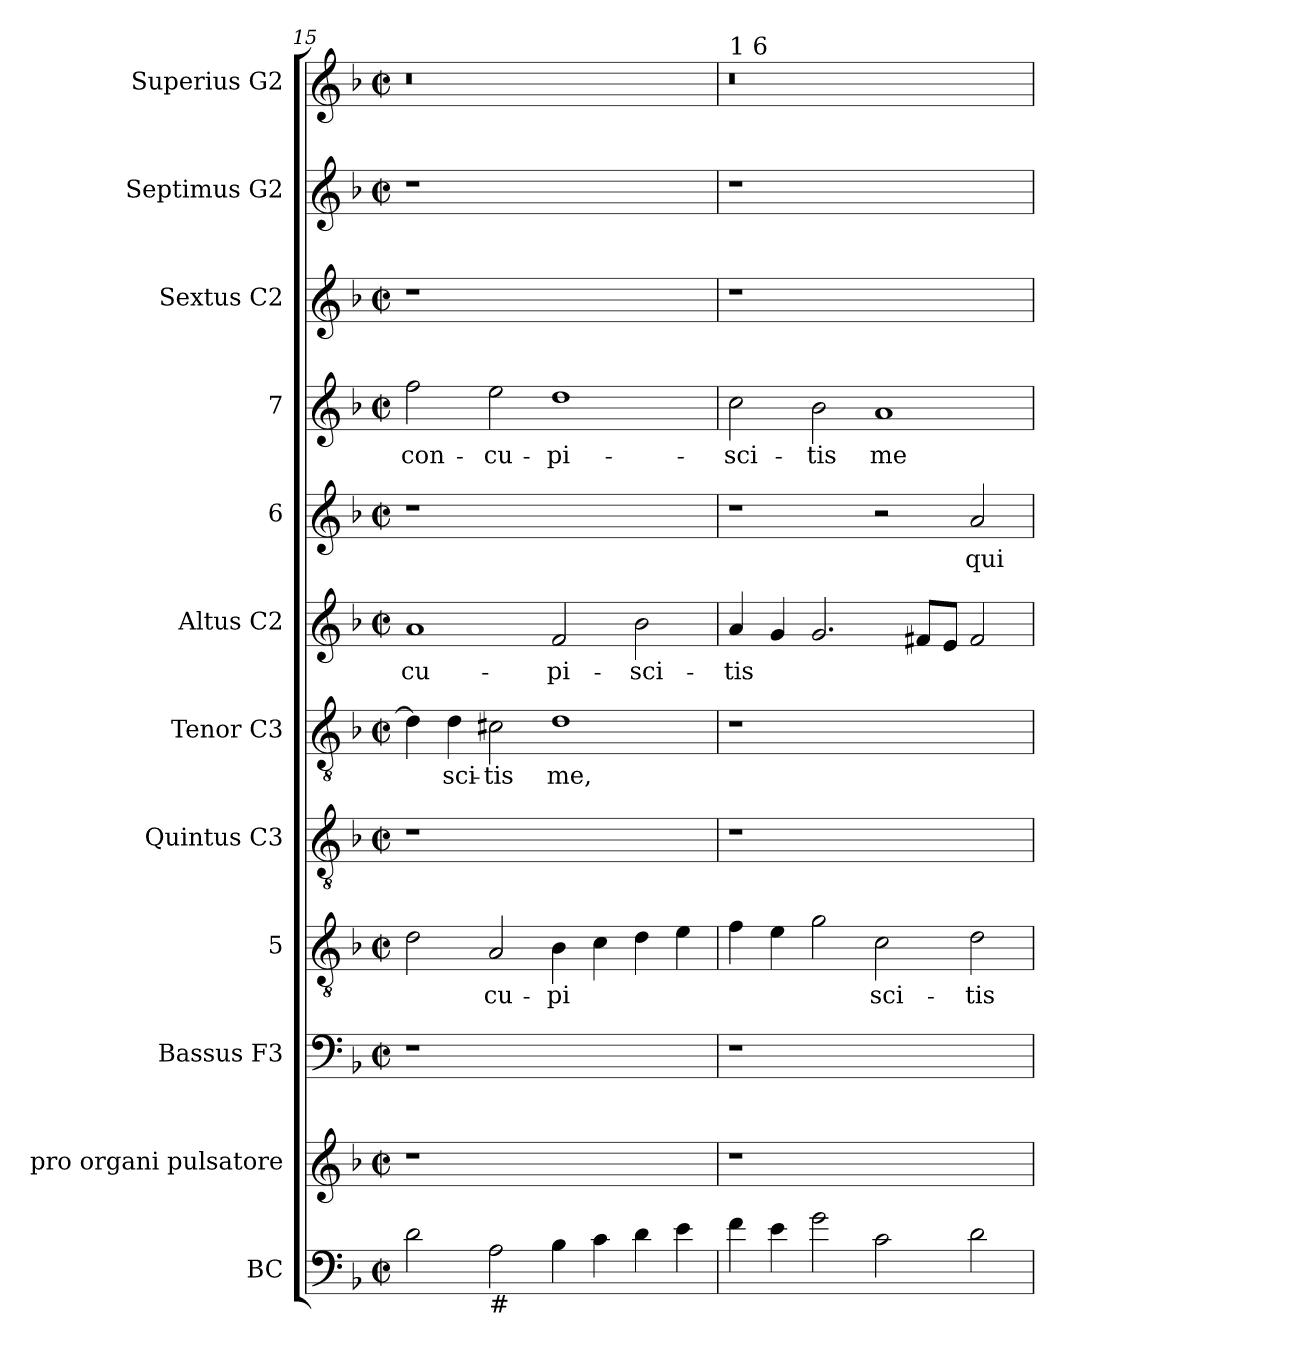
**kern	**text	**kern	**kern	**kern	**text	**kern	**kern	**text	**kern	**text	**kern	**text	**kern	**text	**kern	**kern	**kern
*part12	*part12	*part11	*part10	*part9	*part9	*part8	*part7	*part7	*part6	*part6	*part5	*part5	*part4	*part4	*part3	*part2	*part1
*staff12	*staff12	*staff11	*staff10	*staff9	*staff9	*staff8	*staff7	*staff7	*staff6	*staff6	*staff5	*staff5	*staff4	*staff4	*staff3	*staff2	*staff1
*I"BC	*	*I"pro organi  pulsatore	*I"Bassus  F3	*I"5	*	*I"Quintus  C3	*I"Tenor  C3	*	*I"Altus  C2	*	*I"6	*	*I"7	*	*I"Sextus  C2	*I"Septimus  G2	*I"Superius  G2
*I'BC	*	*	*I'B	*	*	*	*I'T	*	*I'A	*	*	*	*	*	*	*	*I'S
*clefF4	*	*clefG2	*clefF4	*clefGv2	*	*clefGv2	*clefGv2	*	*clefG2	*	*clefG2	*	*clefG2	*	*clefG2	*clefG2	*clefG2
*k[b-]	*	*k[b-]	*k[b-]	*k[b-]	*	*k[b-]	*k[b-]	*	*k[b-]	*	*k[b-]	*	*k[b-]	*	*k[b-]	*k[b-]	*k[b-]
*F:	*	*F:	*F:	*F:	*	*F:	*F:	*	*F:	*	*F:	*	*F:	*	*F:	*F:	*F:
*M2/2	*	*M2/2	*M2/2	*M2/2	*	*M2/2	*M2/2	*	*M2/2	*	*M2/2	*	*M2/2	*	*M2/2	*M2/2	*M2/2
*met(c|)	*	*met(c|)	*met(c|)	*met(c|)	*	*met(c|)	*met(c|)	*	*met(c|)	*	*met(c|)	*	*met(c|)	*	*met(c|)	*met(c|)	*met(c|)
=15	=15	=15	=15	=15	=15	=15	=15	=15	=15	=15	=15	=15	=15	=15	=15	=15	=15
!	!LO:LY:a:cj	!	!	!	!LO:LY:b:cj	!	!	!LO:LY:b:cj	!	!LO:LY:b:cj	!	!	!	!LO:LY:b:cj	!	!	!
2d\	.	1r	1r	2d\	--	1r	4d\]	--	1a	-cu-	1r	.	2ff\	con-	1r	1r	0r
!	!	!	!	!	!	!	!	!LO:LY:b:cj	!	!	!	!	!	!	!	!	!
.	.	.	.	.	.	.	4d\	-sci-	.	.	.	.	.	.	.	.	.
!LO:TX:b:t=#	!	!	!	!	!	!	!	!	!	!	!	!	!	!	!	!	!
!	!LO:LY:a:cj	!	!	!	!LO:LY:b:cj	!	!	!LO:LY:b:cj	!	!	!	!	!	!LO:LY:b:cj	!	!	!
2A\	.	.	.	2A/	-cu-	.	2c#X\	-tis	.	.	.	.	2ee\	-cu-	.	.	.
!	!LO:LY:a:cj	!	!	!	!LO:LY:b:cj	!	!	!LO:LY:b:cj	!	!LO:LY:b:cj	!	!	!	!LO:LY:b:cj	!	!	!
4B-\	.	1ryy	1ryy	4B-\	-pi-	1ryy	1d	me,	2f/	-pi-	1ryy	.	1dd	-pi-	1ryy	1ryy	.
!	!LO:LY:a:cj	!	!	!	!LO:LY:b:cj	!	!	!	!	!	!	!	!	!	!	!	!
4c\	.	.	.	4c\	--	.	.	.	.	.	.	.	.	.	.	.	.
!	!LO:LY:a:cj	!	!	!	!LO:LY:b:cj	!	!	!	!	!LO:LY:b:cj	!	!	!	!	!	!	!
4d\	.	.	.	4d\	--	.	.	.	2b-\	-sci-	.	.	.	.	.	.	.
!	!LO:LY:a:cj	!	!	!	!LO:LY:b:cj	!	!	!	!	!	!	!	!	!	!	!	!
4e\	.	.	.	4e\	--	.	.	.	.	.	.	.	.	.	.	.	.
!!LO:PB:g=z
=16	=16	=16	=16	=16	=16	=16	=16	=16	=16	=16	=16	=16	=16	=16	=16	=16	=16
!	!	!	!	!	!	!	!	!	!	!	!	!	!	!	!	!	!LO:TX:a:t=1 6
!	!LO:LY:a:cj	!	!	!	!LO:LY:b:cj	!	!	!	!	!LO:LY:b:cj	!	!	!	!LO:LY:b:cj	!	!	!
4f\	.	1r	1r	4f\	--	1r	1r	.	4a/	-tis	1r	.	2cc\	-sci-	1r	1r	0r
!	!LO:LY:a:cj	!	!	!	!LO:LY:b:cj	!	!	!	!	!LO:LY:b:cj	!	!	!	!	!	!	!
4e\	.	.	.	4e\	--	.	.	.	4g/	.	.	.	.	.	.	.	.
!	!LO:LY:a:cj	!	!	!	!LO:LY:b:cj	!	!	!	!	!LO:LY:b:cj	!	!	!	!LO:LY:b:cj	!	!	!
2g\	.	.	.	2g\	--	.	.	.	2.g/	.	.	.	2b-\	-tis	.	.	.
!	!LO:LY:a:cj	!	!	!	!LO:LY:b:cj	!	!	!	!	!	!	!	!	!LO:LY:b:cj	!	!	!
2c\	.	1ryy	1ryy	2c\	-sci-	1ryy	1ryy	.	.	.	2r	.	1a	me	1ryy	1ryy	.
!	!	!	!	!	!	!	!	!	!	!LO:LY:b:cj	!	!	!	!	!	!	!
.	.	.	.	.	.	.	.	.	8f#X/L	.	.	.	.	.	.	.	.
!	!	!	!	!	!	!	!	!	!	!LO:LY:b:cj	!	!	!	!	!	!	!
.	.	.	.	.	.	.	.	.	8e/J	.	.	.	.	.	.	.	.
!	!LO:LY:a:cj	!	!	!	!LO:LY:b:cj	!	!	!	!	!LO:LY:b:cj	!	!LO:LY:b:cj	!	!	!	!	!
2d\	.	.	.	2d\	-tis	.	.	.	2f#/	.	2a/	qui	.	.	.	.	.
=	=	=	=	=	=	=	=	=	=	=	=	=	=	=	=	=	=
*-	*-	*-	*-	*-	*-	*-	*-	*-	*-	*-	*-	*-	*-	*-	*-	*-	*-
